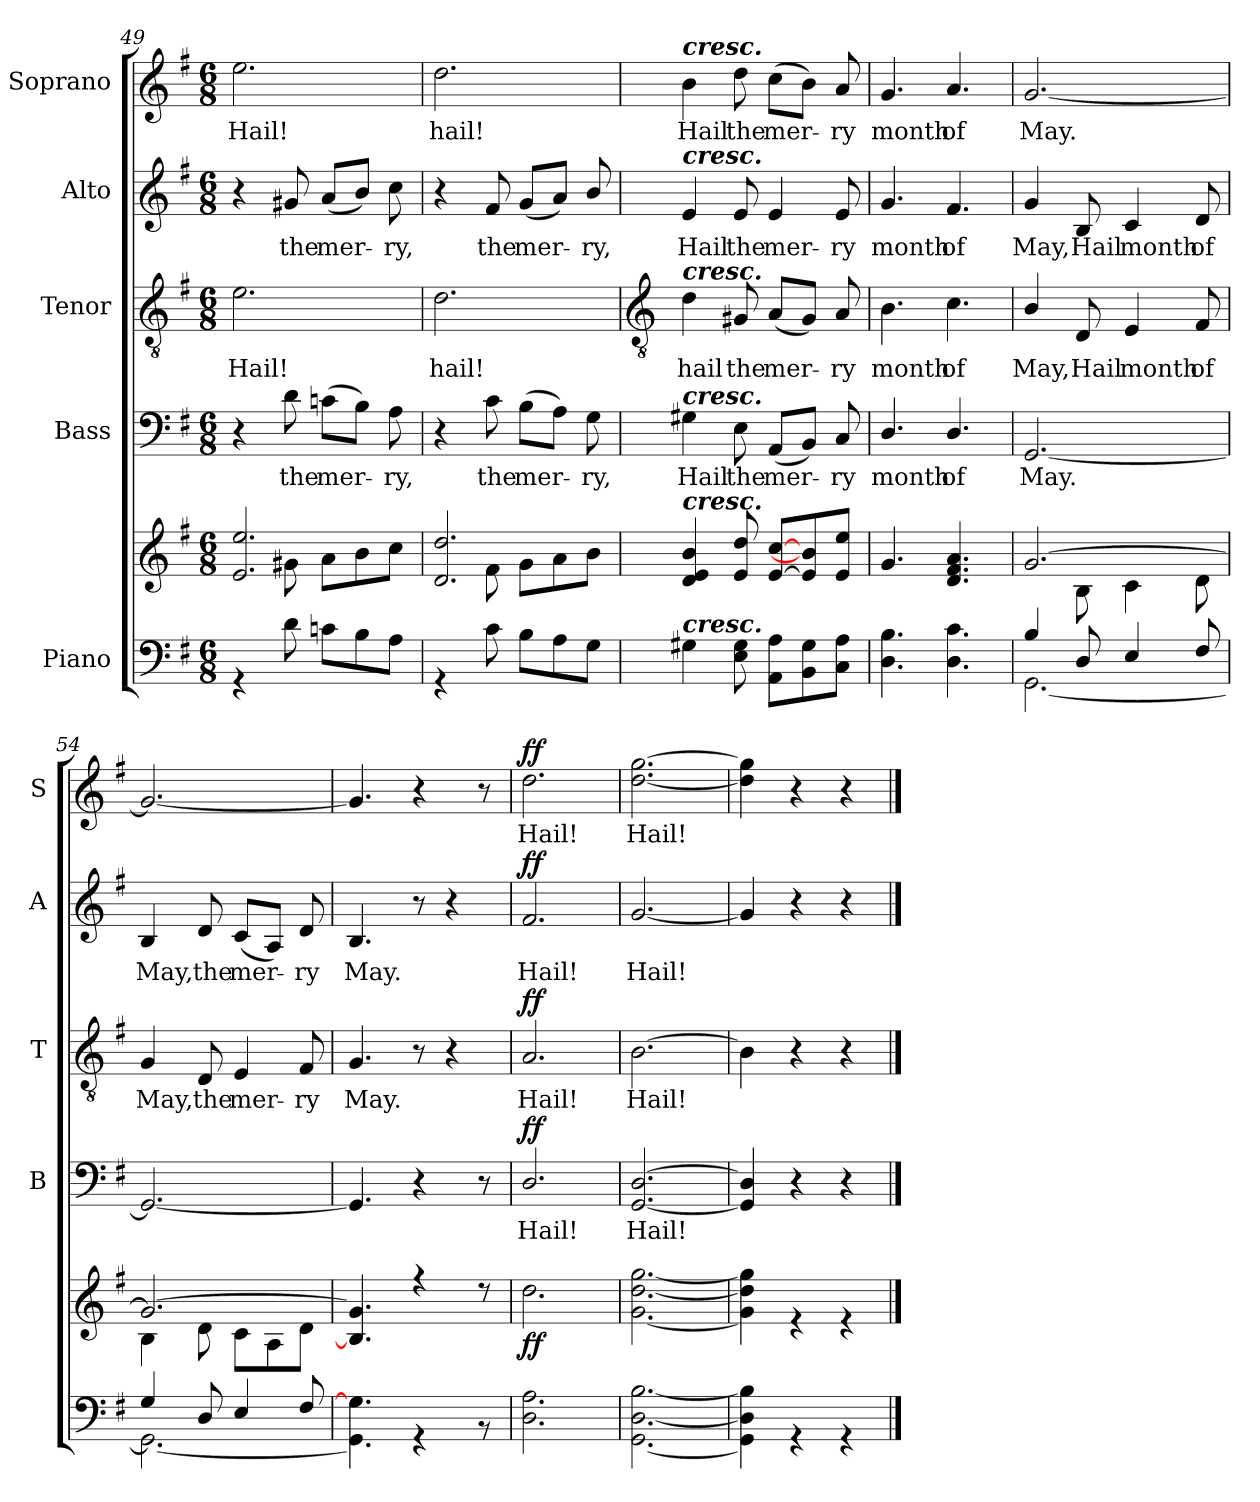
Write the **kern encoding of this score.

**kern	**kern	**dynam	**kern	**text	**dynam	**kern	**text	**dynam	**kern	**text	**dynam	**kern	**text	**dynam
*part5	*part5	*part5	*part4	*part4	*part4	*part3	*part3	*part3	*part2	*part2	*part2	*part1	*part1	*part1
*staff6	*staff5	*staff5/6	*staff4	*staff4	*staff4	*staff3	*staff3	*staff3	*staff2	*staff2	*staff2	*staff1	*staff1	*staff1
*I"Piano	*	*	*I"Bass	*	*	*I"Tenor	*	*	*I"Alto	*	*	*I"Soprano	*	*
*	*	*	*I'B	*	*	*I'T	*	*	*I'A	*	*	*I'S	*	*
*clefF4	*clefG2	*	*clefF4	*	*	*clefGv2	*	*	*clefG2	*	*	*clefG2	*	*
*k[f#]	*k[f#]	*	*k[f#]	*	*	*k[f#]	*	*	*k[f#]	*	*	*k[f#]	*	*
*G:	*G:	*	*G:	*	*	*G:	*	*	*G:	*	*	*G:	*	*
*M6/8	*M6/8	*	*M6/8	*	*	*M6/8	*	*	*M6/8	*	*	*M6/8	*	*
=49	=49	=49	=49	=49	=49	=49	=49	=49	=49	=49	=49	=49	=49	=49
*^	*^	*	*	*	*	*	*	*	*	*	*	*	*	*
!	!	!	!	!	!	!	!	!	!LO:LY:b	!	!	!	!	!	!LO:LY:b	!
2.ryy	4r	2.e 2.ee	4ryy	.	4r	.	.	2.e	Hail!	.	4r	.	.	2.ee	Hail!	.
!	!	!	!	!	!	!LO:LY:b	!	!	!	!	!	!LO:LY:b	!	!	!	!
.	8d\	.	8g#X\	.	8d	the	.	.	.	.	8g#X	the	.	.	.	.
!	!	!	!	!	!	!LO:LY:b	!	!	!	!	!	!LO:LY:b	!	!	!	!
.	8cn\L	.	8a\L	.	(>8cnL	mer-	.	.	.	.	(<8aL	mer-	.	.	.	.
.	8B\	.	8b\	.	8BJ)	.	.	.	.	.	8bJ)	.	.	.	.	.
!	!	!	!	!	!	!LO:LY:b	!	!	!	!	!	!LO:LY:b	!	!	!	!
.	8A\J	.	8cc\J	.	8A	ry,	.	.	.	.	8cc	ry,	.	.	.	.
=50	=50	=50	=50	=50	=50	=50	=50	=50	=50	=50	=50	=50	=50	=50	=50	=50
!	!	!	!	!	!	!	!	!	!LO:LY:b	!	!	!	!	!	!LO:LY:b	!
2.ryy	4r	2.d 2.dd	4ryy	.	4r	.	.	2.d	hail!	.	4r	.	.	2.dd	hail!	.
!	!	!	!	!	!	!LO:LY:b	!	!	!	!	!	!LO:LY:b	!	!	!	!
.	8c\	.	8f#\	.	8c	the	.	.	.	.	8f#	the	.	.	.	.
!	!	!	!	!	!	!LO:LY:b	!	!	!	!	!	!LO:LY:b	!	!	!	!
.	8B\L	.	8g\L	.	(>8BL	mer-	.	.	.	.	(<8gL	mer-	.	.	.	.
.	8A\	.	8a\	.	8AJ)	.	.	.	.	.	8aJ)	.	.	.	.	.
!	!	!	!	!	!	!LO:LY:b	!	!	!	!	!	!LO:LY:b	!	!	!	!
.	8G\J	.	8b\J	.	8G	ry,	.	.	.	.	8b/	ry,	.	.	.	.
!!LO:LB:g=z
=51	=51	=51	=51	=51	=51	=51	=51	=51	=51	=51	=51	=51	=51	=51	=51	=51
*	*	*	*	*	*	*	*	*clefGv2	*	*	*	*	*	*	*	*
!	!	!	!	!	!	!	!	!	!	!	!	!	!	!LO:TX:a:Bi:t=cresc.	!	!
!	!	!	!	!	!	!	!	!	!	!	!LO:TX:a:Bi:t=cresc.	!	!	!	!	!
!	!	!	!	!	!	!	!	!LO:TX:a:Bi:t=cresc.	!	!	!	!	!	!	!	!
!	!	!	!	!	!LO:TX:a:Bi:t=cresc.	!	!	!	!	!	!	!	!	!	!	!
!	!	!LO:TX:a:Bi:t=cresc.	!	!	!	!	!	!	!	!	!	!	!	!	!	!
!LO:TX:a:Bi:t=cresc.	!	!	!	!	!	!	!	!	!	!	!	!	!	!	!	!
!LO:N:vis=1	!	!	!LO:N:vis=1	!	!	!LO:LY:b	!	!	!LO:LY:b	!	!	!LO:LY:b	!	!	!LO:LY:b	!
2.ryy	4G#X\	4d/ 4e/ 4b/	2.ryy	.	4G#X	Hail	.	4d	hail	.	4e	Hail	.	4b	Hail	.
!	!	!	!	!	!	!LO:LY:b	!	!	!LO:LY:b	!	!	!LO:LY:b	!	!	!LO:LY:b	!
.	8E\ 8G#\	8e/ 8dd/	.	.	8E	the	.	8G#X	the	.	8e	the	.	8dd	the	.
!	!	!	!	!	!	!LO:LY:b	!	!	!LO:LY:b	!	!	!LO:LY:b	!	!	!LO:LY:b	!
.	8AA\ 8A\L	[8e/ [8cc/L	.	.	(<8AAL	mer-	.	(<8AL	mer-	.	4e	mer-	.	(>8ccL	mer-	.
.	8BB\ 8G#\	8e/] 8b/]	.	.	8BBJ)	.	.	8G#J)	.	.	.	.	.	8bJ)	.	.
!	!	!	!	!	!	!LO:LY:b	!	!	!LO:LY:b	!	!	!LO:LY:b	!	!	!LO:LY:b	!
.	8C\ 8A\J	8e/ 8ee/J	.	.	8C	ry	.	8A	ry	.	8e	-ry	.	8a	ry	.
=52	=52	=52	=52	=52	=52	=52	=52	=52	=52	=52	=52	=52	=52	=52	=52	=52
!LO:N:vis=1	!	!	!LO:N:vis=1	!	!	!LO:LY:b	!	!	!LO:LY:b	!	!	!LO:LY:b	!	!	!LO:LY:b	!
2.ryy	4.D\ 4.B\	4.g/	2.ryy	.	4.D/	month	.	4.B\	month	.	4.g	month	.	4.g	month	.
!	!	!	!	!	!	!LO:LY:b	!	!	!LO:LY:b	!	!	!LO:LY:b	!	!	!LO:LY:b	!
.	4.D\ 4.c\	4.d/ 4.f#/ 4.a/	.	.	4.D/	of	.	4.c	of	.	4.f#	of	.	4.a	of	.
=53	=53	=53	=53	=53	=53	=53	=53	=53	=53	=53	=53	=53	=53	=53	=53	=53
!	!	!	!	!	!	!LO:LY:b	!	!	!LO:LY:b	!	!	!LO:LY:b	!	!	!LO:LY:b	!
4B/	[2.GG\	[2.g/	4ryy	.	[2.GG	May.	.	4B/	May,	.	4g	May,	.	[2.g	May.	.
!	!	!	!	!	!	!	!	!	!LO:LY:b	!	!	!LO:LY:b	!	!	!	!
8D/	.	.	8B\	.	.	.	.	8D	Hail	.	8B	Hail	.	.	.	.
!	!	!	!	!	!	!	!	!	!LO:LY:b	!	!	!LO:LY:b	!	!	!	!
4E/	.	.	4c\	.	.	.	.	4E	month	.	4c	month	.	.	.	.
!	!	!	!	!	!	!	!	!	!LO:LY:b	!	!	!LO:LY:b	!	!	!	!
8F#/	.	.	8d\	.	.	.	.	8F#	of	.	8d	of	.	.	.	.
=54	=54	=54	=54	=54	=54	=54	=54	=54	=54	=54	=54	=54	=54	=54	=54	=54
!	!	!	!	!	!	!	!	!	!LO:LY:b	!	!	!LO:LY:b	!	!	!	!
4G/	2.GG\_	2.g/_	4B\	.	2.GG_	.	.	4G	May,	.	4B	May,	.	2.g_	.	.
!	!	!	!	!	!	!	!	!	!LO:LY:b	!	!	!LO:LY:b	!	!	!	!
8D/	.	.	8d\	.	.	.	.	8D	the	.	8d	the	.	.	.	.
!	!	!	!	!	!	!	!	!	!LO:LY:b	!	!	!LO:LY:b	!	!	!	!
4E/	.	.	8c\L	.	.	.	.	4E	mer-	.	(<8cL	mer-	.	.	.	.
.	.	.	8A\	.	.	.	.	.	.	.	8AJ)	.	.	.	.	.
!	!	!	!	!	!	!	!	!	!LO:LY:b	!	!	!LO:LY:b	!	!	!	!
8F#/	.	.	8d\J	.	.	.	.	8F#	-ry	.	8d	ry	.	.	.	.
=55	=55	=55	=55	=55	=55	=55	=55	=55	=55	=55	=55	=55	=55	=55	=55	=55
!LO:N:vis=1	!	!	!	!	!	!	!	!	!LO:LY:b	!	!	!LO:LY:b	!	!	!	!
2.ryy	4.GG\] 4.G\]	4.B/] 4.g/]	2.ryy	.	4.GG]	.	.	4.G	May.	.	4.B	May.	.	4.g]	.	.
.	4r	4r	.	.	4r	.	.	8r	.	.	8r	.	.	4r	.	.
.	.	.	.	.	.	.	.	4r	.	.	4r	.	.	.	.	.
.	8r	8r	.	.	8r	.	.	.	.	.	.	.	.	8r	.	.
=56	=56	=56	=56	=56	=56	=56	=56	=56	=56	=56	=56	=56	=56	=56	=56	=56
!LO:N:vis=1	!	!	!	!LO:DY:b	!	!LO:LY:b	!LO:DY:b	!	!LO:LY:b	!LO:DY:b	!	!LO:LY:b	!LO:DY:b	!	!LO:LY:b	!LO:DY:b
2.ryy	2.D\ 2.A\	2.ryy	2.dd\	ff	2.D/	Hail!	ff	2.A	Hail!	ff	2.f#	Hail!	ff	2.dd	Hail!	ff
=57	=57	=57	=57	=57	=57	=57	=57	=57	=57	=57	=57	=57	=57	=57	=57	=57
!LO:N:vis=1	!	!	!	!	!	!LO:LY:b	!	!	!LO:LY:b	!	!	!LO:LY:b	!	!	!LO:LY:b	!
2.ryy	[2.GG\ [2.D\ [2.B\	2.ryy	[2.g\ [2.dd\ [2.gg\	.	[2.GG [2.D	Hail!	.	[2.B	Hail!	.	[2.g	Hail!	.	[2.dd [2.gg	Hail!	.
=58	=58	=58	=58	=58	=58	=58	=58	=58	=58	=58	=58	=58	=58	=58	=58	=58
!LO:N:vis=1	!	!	!	!	!	!	!	!	!	!	!	!	!	!	!	!
2.ryy	4GG\] 4D\] 4B\]	2.ryy	4g\] 4dd\] 4gg\]	.	4GG] 4D]	.	.	4B]	.	.	4g]	.	.	4dd] 4gg]	.	.
.	4r	.	4r	.	4r	.	.	4r	.	.	4r	.	.	4r	.	.
.	4r	.	4r	.	4r	.	.	4r	.	.	4r	.	.	4r	.	.
*v	*v	*	*	*	*	*	*	*	*	*	*	*	*	*	*	*
*	*v	*v	*	*	*	*	*	*	*	*	*	*	*	*	*
==	==	==	==	==	==	==	==	==	==	==	==	==	==	==
*-	*-	*-	*-	*-	*-	*-	*-	*-	*-	*-	*-	*-	*-	*-
